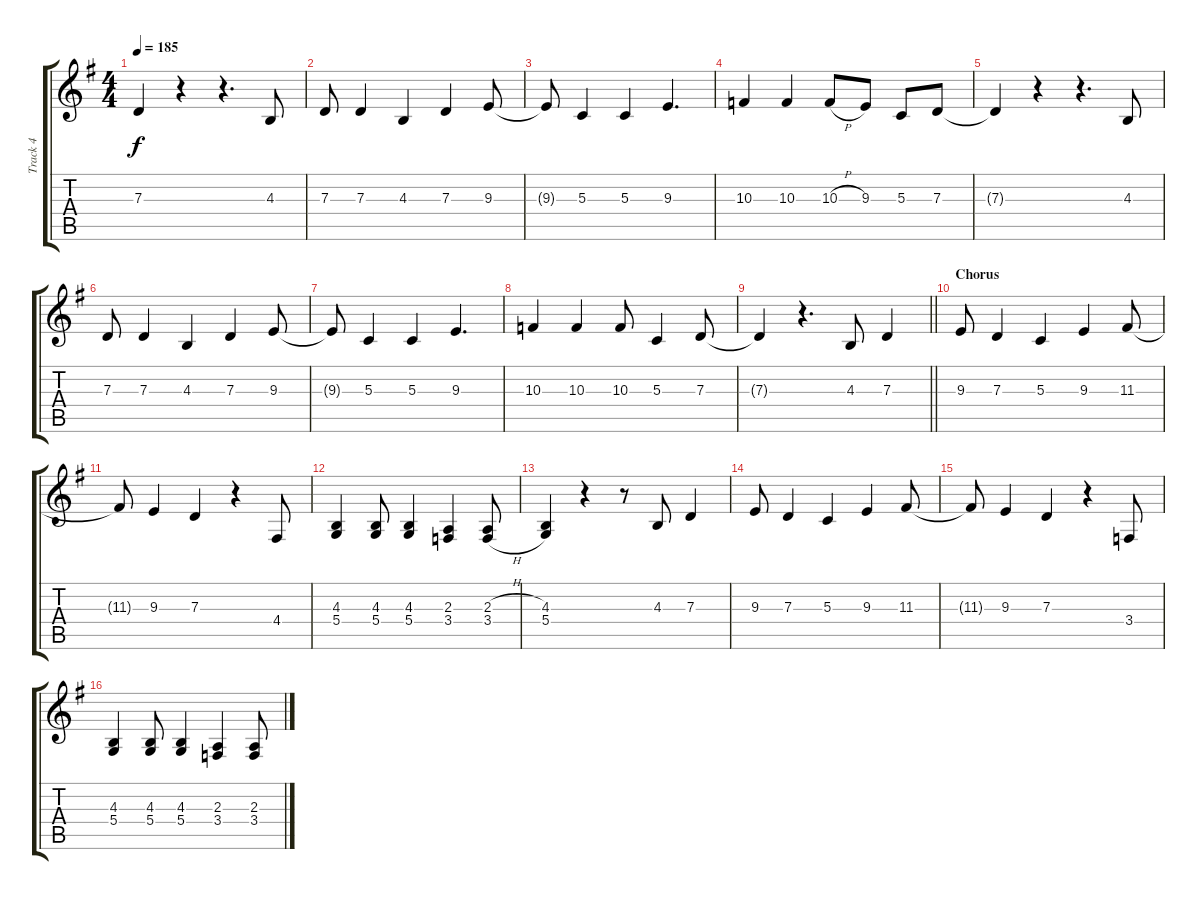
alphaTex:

\track ("Track 4" "Track 4") {instrument trumpet}
\staff {score tabs}
\tuning (E4 B3 G3 D3 A2 E2) {hide}
\ts (4 4)
\tempo 185
\clef g2
\ks g
7.3{t}.4{dy f} r.4 r.4{d} 4.3.8 |
7.3.8 7.3.4 4.3.4 7.3.4 9.3.8 |
9.3{t}.8 5.3.4 5.3.4 9.3.4{d} |
10.3.4 10.3.4 10.3{h}.8 9.3.8 5.3.8 7.3.8 |
7.3{t}.4 r.4 r.4{d} 4.3.8 |
7.3.8 7.3.4 4.3.4 7.3.4 9.3.8 |
9.3{t}.8 5.3.4 5.3.4 9.3.4{d} |
10.3.4 10.3.4 10.3.8 5.3.4 7.3.8 |
\barLineRight lightlight
7.3{t}.4 r.4{d} 4.3.8 7.3.4 |
\section ("" "Chorus")
9.3.8 7.3.4 5.3.4 9.3.4 11.3.8 |
11.3{t}.8 9.3.4 7.3.4 r.4 4.4.8 |
(4.3 5.4).4 (4.3 5.4).8 (4.3 5.4).4 (2.3 3.4).4 (2.3{h} 3.4{h}).8 |
(4.3 5.4).4 r.4 r.8 4.3.8 7.3.4 |
9.3.8 7.3.4 5.3.4 9.3.4 11.3.8 |
11.3{t}.8 9.3.4 7.3.4 r.4 3.4.8 |
(4.3 5.4).4 (4.3 5.4).8 (4.3 5.4).4 (2.3 3.4).4 (2.3{h} 3.4{h}).8
